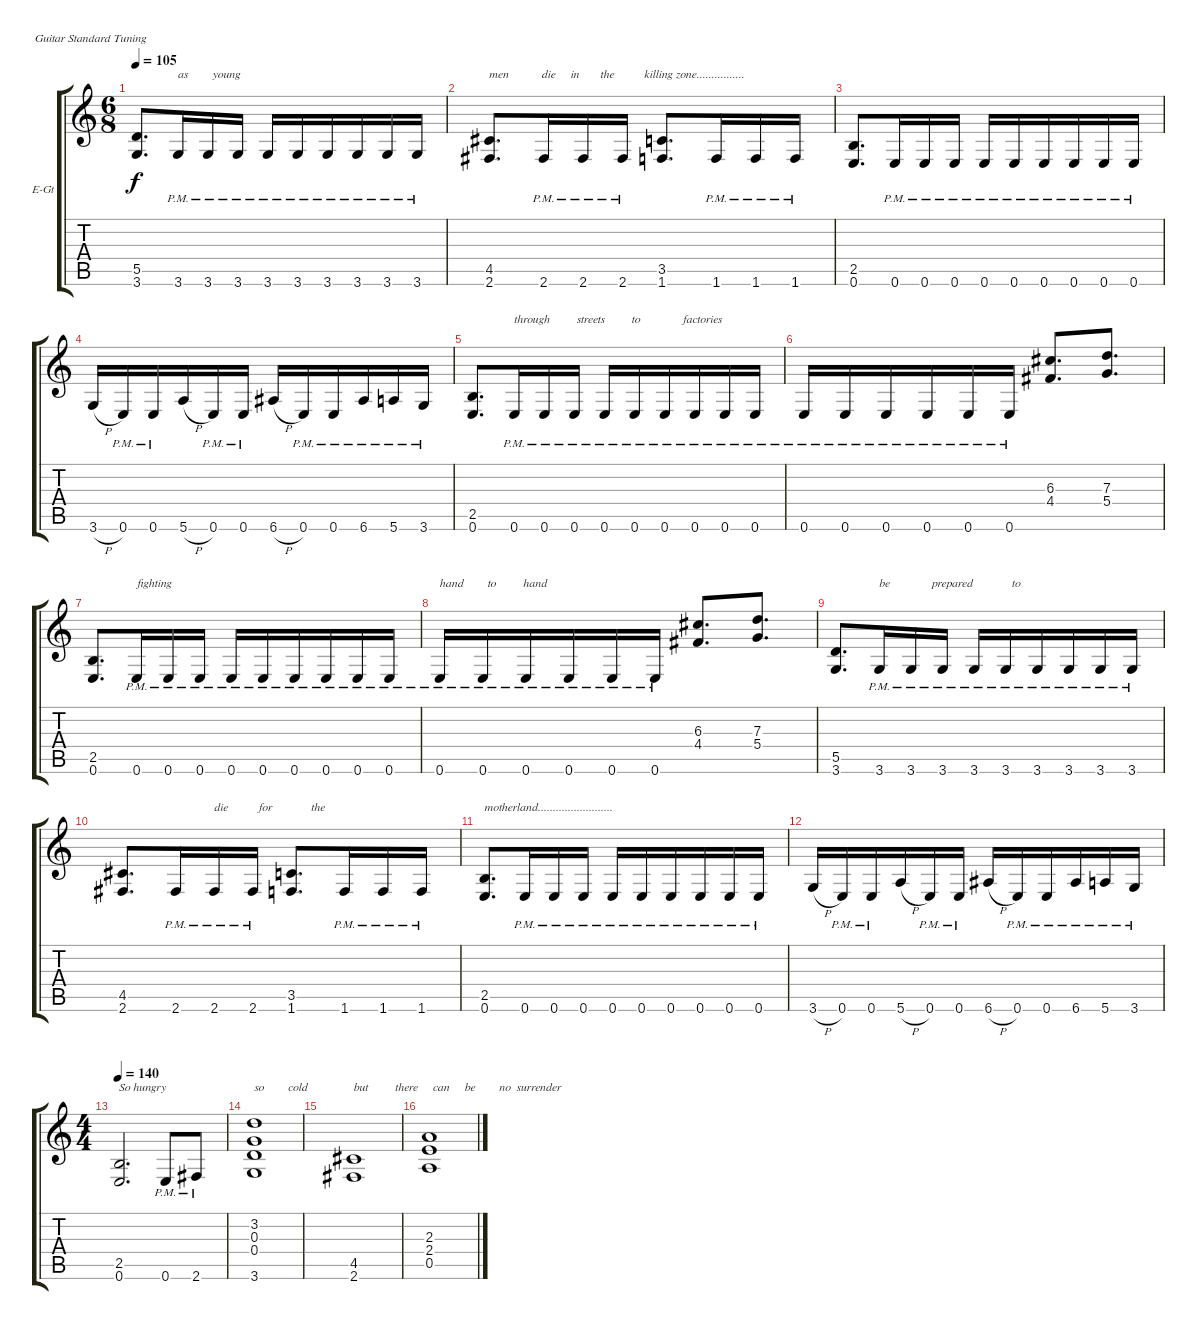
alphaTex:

\defaultSystemsLayout 4
\bracketExtendMode groupsimilarinstruments
\firstSystemTrackNameOrientation horizontal
\otherSystemsTrackNameOrientation horizontal
\track ("Wolf Hoffmann" "E-Gt") {instrument distortionguitar}
\staff {score tabs}
\tuning (E4 B3 G3 D3 A2 E2)
\ts (6 8)
\tempo 105
\clef g2
\ks c
(5.5 3.6).8{d dy f} 3.6{pm}.16{txt "as        young"} 3.6{pm}.16 3.6{pm}.16 3.6{pm}.16 3.6{pm}.16 3.6{pm}.16 3.6{pm}.16 3.6{pm}.16 3.6{pm}.16 |
(4.5 2.6).8{d txt "men           die     in       the          killing zone................"} 2.6{pm}.16 2.6{pm}.16 2.6{pm}.16 (3.5 1.6).8{d} 1.6{pm}.16 1.6{pm}.16 1.6{pm}.16 |
(2.5 0.6).8{d} 0.6{pm}.16 0.6{pm}.16 0.6{pm}.16 0.6{pm}.16 0.6{pm}.16 0.6{pm}.16 0.6{pm}.16 0.6{pm}.16 0.6{pm}.16 |
3.6{h}.16 0.6{pm}.16 0.6{pm}.16 5.6{h}.16 0.6{pm}.16 0.6{pm}.16 6.6{h}.16 0.6{pm}.16 0.6{pm}.16 6.6{pm}.16 5.6{pm}.16 3.6{pm}.16 |
(2.5 0.6).8{d} 0.6{pm}.16{txt "through         streets         to              factories"} 0.6{pm}.16 0.6{pm}.16 0.6{pm}.16 0.6{pm}.16 0.6{pm}.16 0.6{pm}.16 0.6{pm}.16 0.6{pm}.16 |
0.6{pm}.16 0.6{pm}.16 0.6{pm}.16 0.6{pm}.16 0.6{pm}.16 0.6{pm}.16 (6.3 4.4).8{d} (7.3 5.4).8{d} |
(2.5 0.6).8{d} 0.6{pm}.16{txt "fighting"} 0.6{pm}.16 0.6{pm}.16 0.6{pm}.16 0.6{pm}.16 0.6{pm}.16 0.6{pm}.16 0.6{pm}.16 0.6{pm}.16 |
0.6{pm}.16{txt "hand        to         hand"} 0.6{pm}.16 0.6{pm}.16 0.6{pm}.16 0.6{pm}.16 0.6{pm}.16 (6.3 4.4).8{d} (7.3 5.4).8{d} |
(5.5 3.6).8{d} 3.6{pm}.16{txt "be              prepared             to"} 3.6{pm}.16 3.6{pm}.16 3.6{pm}.16 3.6{pm}.16 3.6{pm}.16 3.6{pm}.16 3.6{pm}.16 3.6{pm}.16 |
(4.5 2.6).8{d} 2.6{pm}.16 2.6{pm}.16{txt "die          for             the "} 2.6{pm}.16 (3.5 1.6).8{d} 1.6{pm}.16 1.6{pm}.16 1.6{pm}.16 |
(2.5 0.6).8{d txt "motherland........................."} 0.6{pm}.16 0.6{pm}.16 0.6{pm}.16 0.6{pm}.16 0.6{pm}.16 0.6{pm}.16 0.6{pm}.16 0.6{pm}.16 0.6{pm}.16 |
3.6{h}.16 0.6{pm}.16 0.6{pm}.16 5.6{h}.16 0.6{pm}.16 0.6{pm}.16 6.6{h}.16 0.6{pm}.16 0.6{pm}.16 6.6{pm}.16 5.6{pm}.16 3.6{pm}.16 |
\ts (4 4)
\tempo 140
(2.5 0.6).2{d txt "So hungry"} 0.6{pm}.8 2.6{pm}.8 |
(3.6 0.4 0.3 3.2).1{txt "so        cold"} |
(4.5 2.6).1{txt "but         there     can     be        no  surrender"} |
(2.3 2.4 0.5).1
